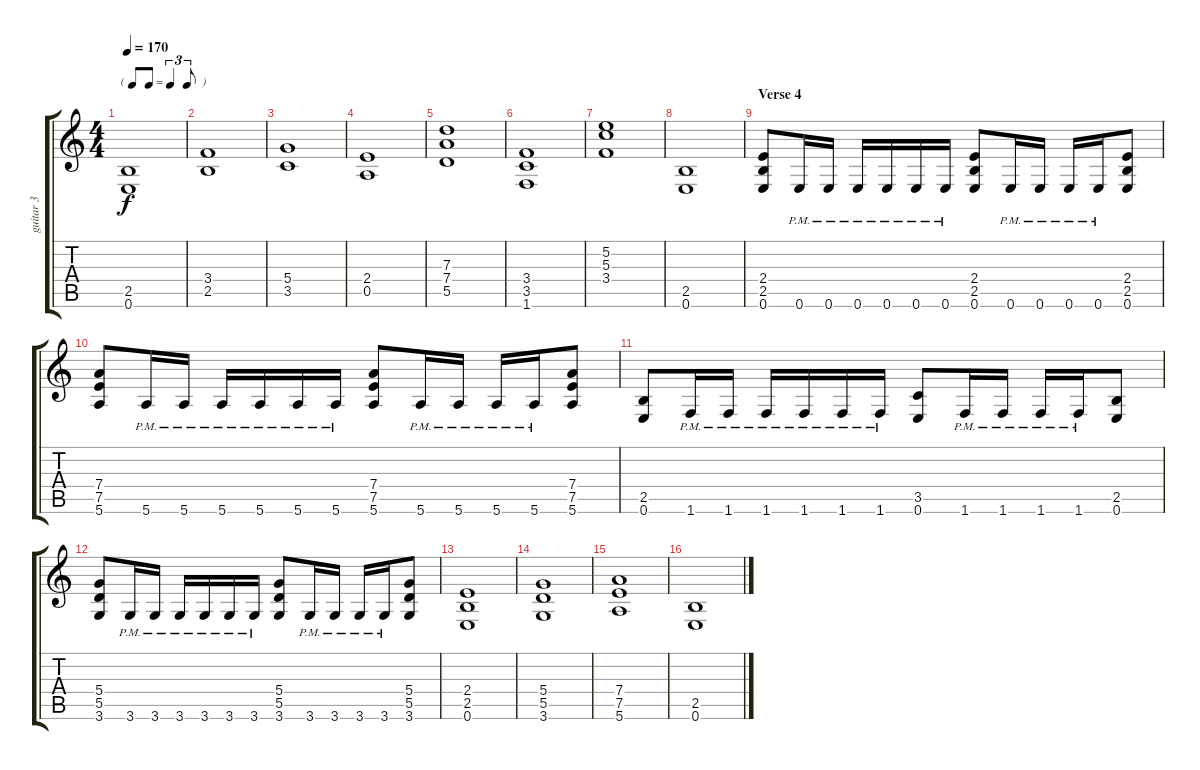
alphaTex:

\track ("guitar 3" "guitar 3") {instrument distortionguitar}
\staff {score tabs}
\tuning (E4 B3 G3 D3 A2 E2) {hide}
\ts (4 4)
\tf triplet8th
\tempo 170
\clef g2
\ks c
(2.5 0.6).1{dy f} |
(3.4 2.5).1 |
(5.4 3.5).1 |
(2.4 0.5).1 |
(7.3 7.4 5.5).1 |
(3.4 3.5 1.6).1 |
(5.2 5.3 3.4).1 |
(2.5 0.6).1 |
\section ("" "Verse 4")
(2.4 2.5 0.6).8 0.6{pm}.16 0.6{pm}.16 0.6{pm}.16 0.6{pm}.16 0.6{pm}.16 0.6{pm}.16 (2.4 2.5 0.6).8 0.6{pm}.16 0.6{pm}.16 0.6{pm}.16 0.6{pm}.16 (2.4 2.5 0.6).8 |
(7.4 7.5 5.6).8 5.6{pm}.16 5.6{pm}.16 5.6{pm}.16 5.6{pm}.16 5.6{pm}.16 5.6{pm}.16 (7.4 7.5 5.6).8 5.6{pm}.16 5.6{pm}.16 5.6{pm}.16 5.6{pm}.16 (7.4 7.5 5.6).8 |
(2.5 0.6).8 1.6{pm}.16 1.6{pm}.16 1.6{pm}.16 1.6{pm}.16 1.6{pm}.16 1.6{pm}.16 (3.5 0.6).8 1.6{pm}.16 1.6{pm}.16 1.6{pm}.16 1.6{pm}.16 (2.5 0.6).8 |
(5.4 5.5 3.6).8 3.6{pm}.16 3.6{pm}.16 3.6{pm}.16 3.6{pm}.16 3.6{pm}.16 3.6{pm}.16 (5.4 5.5 3.6).8 3.6{pm}.16 3.6{pm}.16 3.6{pm}.16 3.6{pm}.16 (5.4 5.5 3.6).8 |
(2.4 2.5 0.6).1 |
(5.4 5.5 3.6).1 |
(7.4 7.5 5.6).1 |
(2.5 0.6).1
